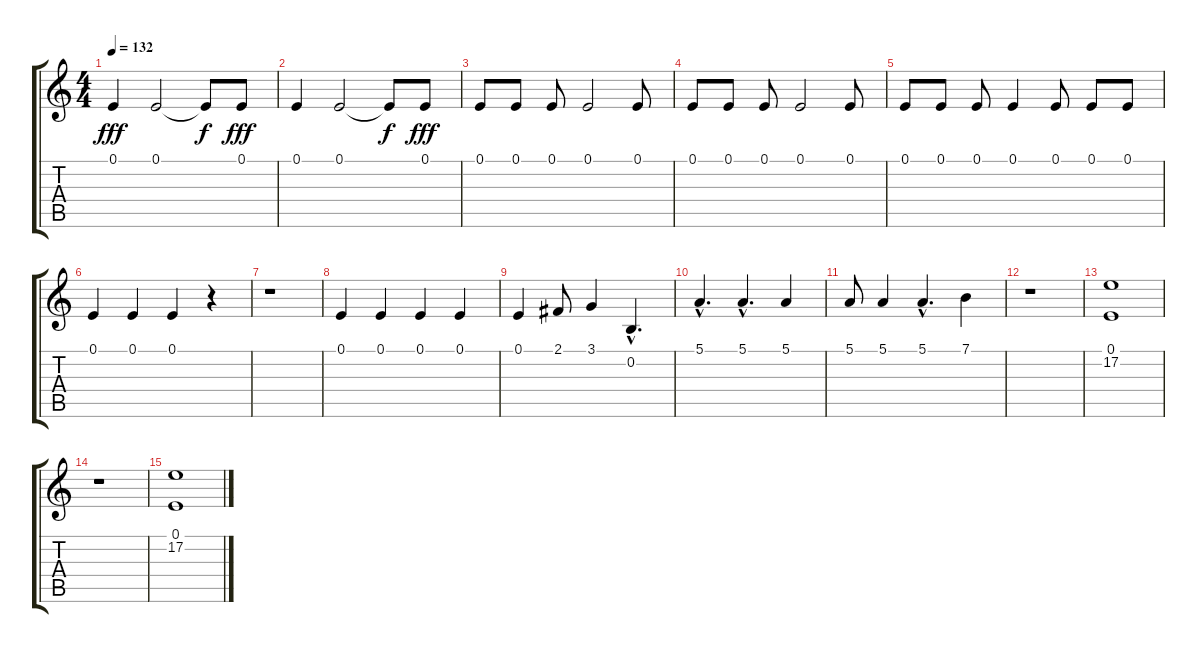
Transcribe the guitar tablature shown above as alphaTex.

\track "" {instrument fx5brightness}
\staff {score tabs}
\tuning (E4 B3 G3 D3 A2 E2) {hide}
\ts (4 4)
\tempo 132
\clef g2
\ks c
0.1.4{dy fff} 0.1.2 0.1{t}.8{dy f} 0.1.8{dy fff} |
0.1.4 0.1.2 0.1{t}.8{dy f} 0.1.8{dy fff} |
0.1.8 0.1.8 0.1.8 0.1.2 0.1.8 |
0.1.8 0.1.8 0.1.8 0.1.2 0.1.8 |
0.1.8 0.1.8 0.1.8 0.1.4 0.1.8 0.1.8 0.1.8 |
0.1.4 0.1.4 0.1.4 r.4 |
r.1 |
0.1.4 0.1.4 0.1.4 0.1.4 |
0.1.4 2.1.8 3.1.4 0.2{hac}.4{d} |
5.1{hac}.4{d} 5.1{hac}.4{d} 5.1.4 |
5.1.8 5.1.4 5.1{hac}.4{d} 7.1.4 |
r.1 |
(0.1 17.2).1 |
r.1 |
(0.1 17.2).1
